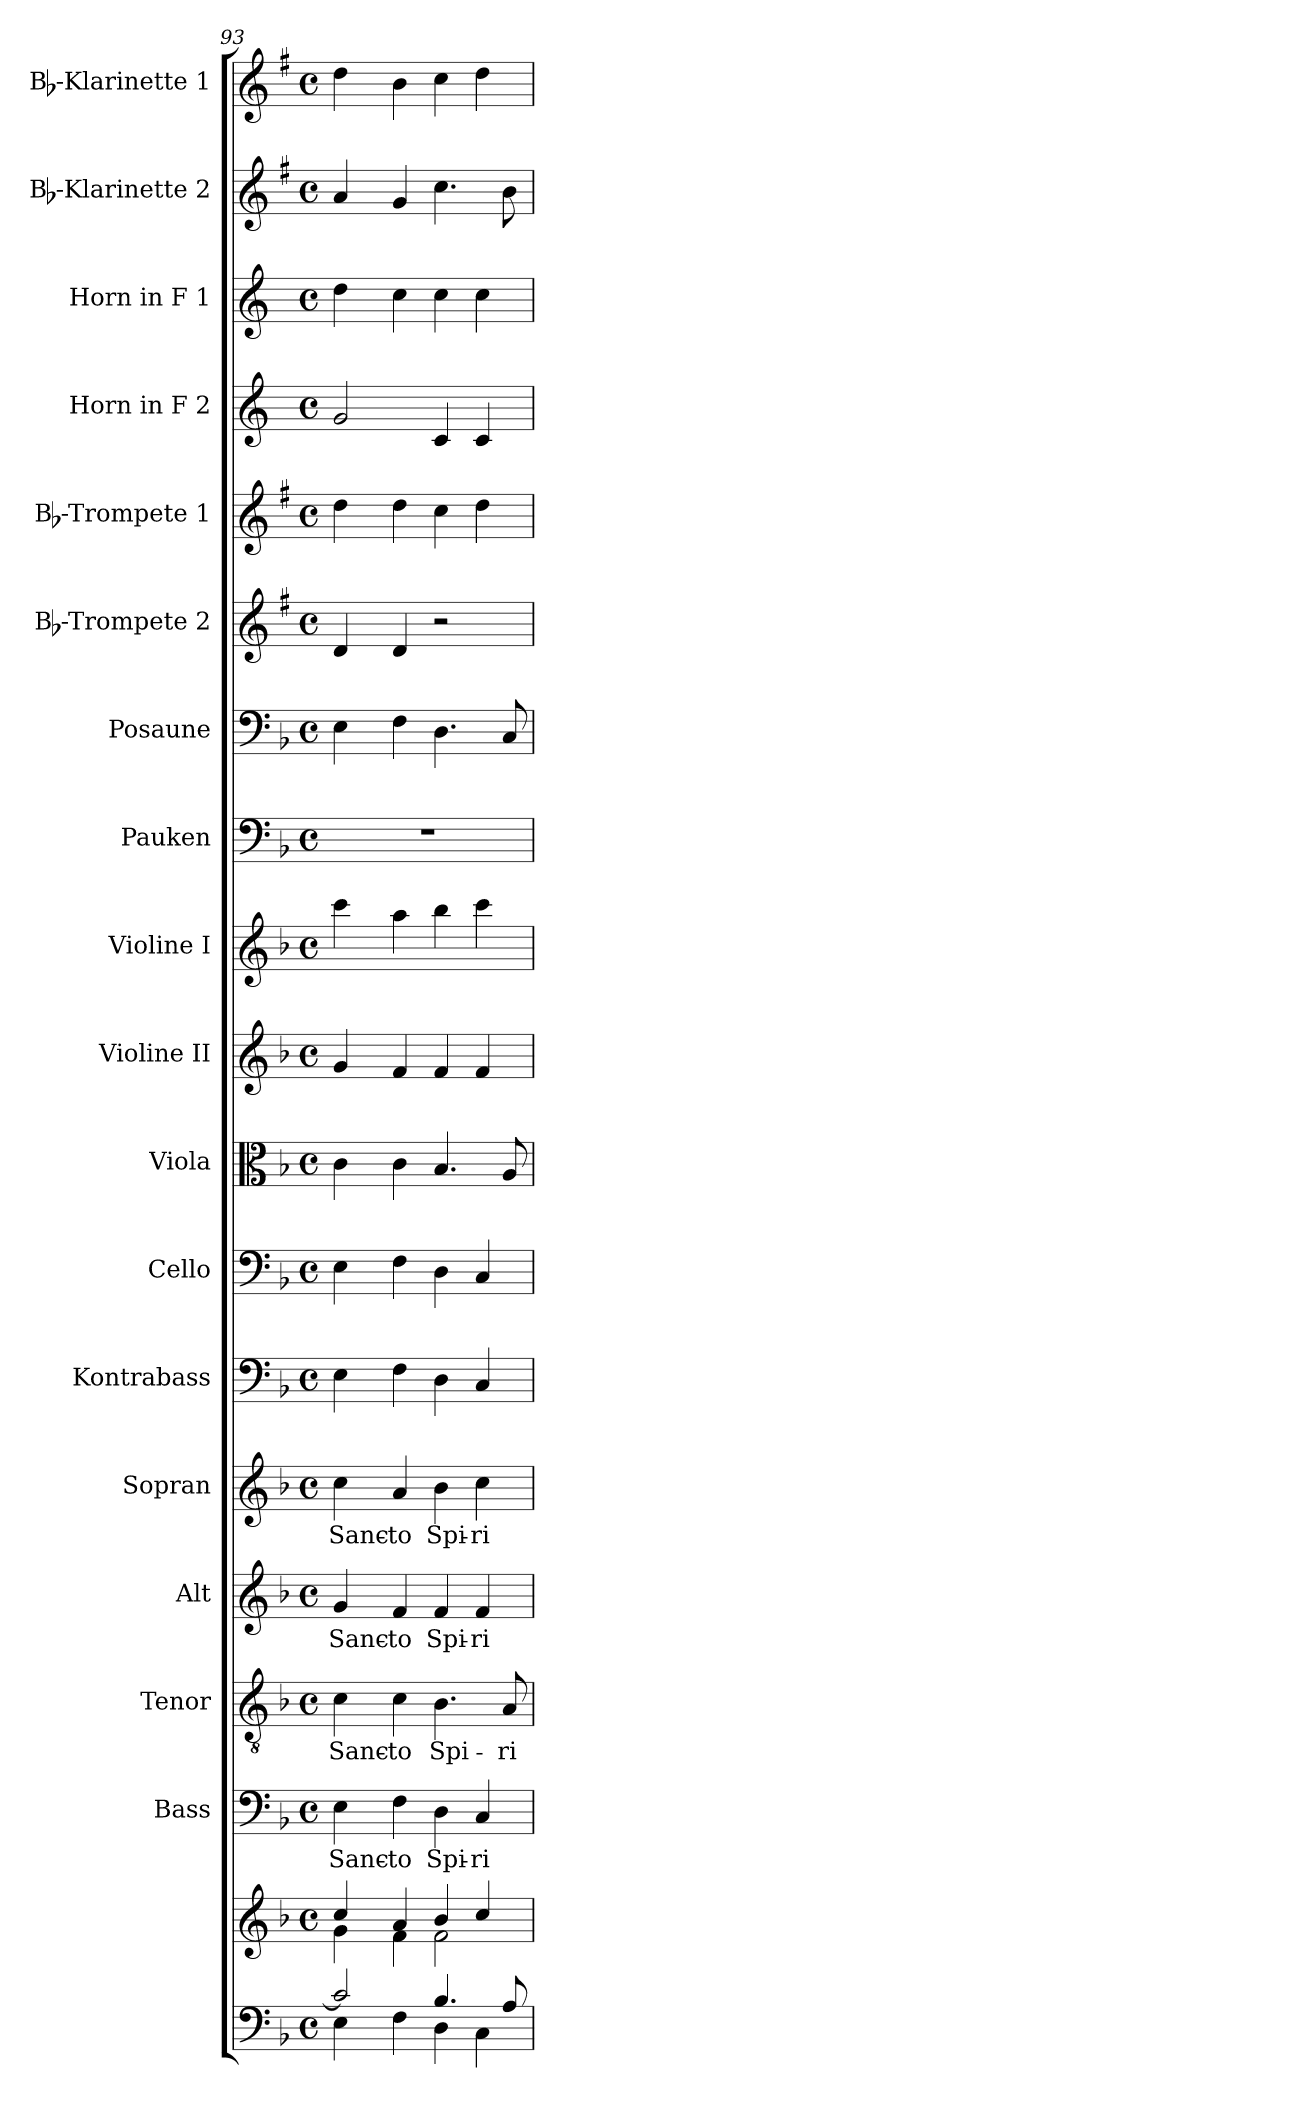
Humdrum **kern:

**kern	**kern	**kern	**text	**kern	**text	**kern	**text	**kern	**text	**kern	**kern	**kern	**kern	**kern	**kern	**kern	**kern	**kern	**kern	**kern	**kern	**kern
*part18	*part18	*part17	*part17	*part16	*part16	*part15	*part15	*part14	*part14	*part13	*part12	*part11	*part10	*part9	*part8	*part7	*part6	*part5	*part4	*part3	*part2	*part1
*staff19	*staff18	*staff17	*staff17	*staff16	*staff16	*staff15	*staff15	*staff14	*staff14	*staff13	*staff12	*staff11	*staff10	*staff9	*staff8	*staff7	*staff6	*staff5	*staff4	*staff3	*staff2	*staff1
*	*	*I"Bass	*	*I"Tenor	*	*I"Alt	*	*I"Sopran	*	*I"Kontrabass	*I"Cello	*I"Viola	*I"Violine II	*I"Violine I	*I"Pauken	*I"Posaune	*I"Bb-Trompete 2	*I"Bb-Trompete 1	*I"Horn in F 2	*I"Horn in F 1	*I"Bb-Klarinette 2	*I"Bb-Klarinette 1
*	*	*I'B.	*	*I'T.	*	*I'A.	*	*I'S.	*	*I'Kb.	*	*I'Vla.	*I'Vl. II	*I'Vl. I	*I'Pk.	*I'Pos.	*I'Bb Trp. 2	*I'Bb Trp. 1	*	*	*I'Bb Kl. 2	*I'Bb Kl. 1
!!LO:PB:g=z
*clefF4	*clefG2	*clefF4	*	*clefGv2	*	*clefG2	*	*clefG2	*	*clefF4	*clefF4	*clefC3	*clefG2	*clefG2	*clefF4	*clefF4	*clefG2	*clefG2	*clefG2	*clefG2	*clefG2	*clefG2
*	*	*	*	*	*	*	*	*	*	*ITrd7c12	*	*	*	*	*	*	*ITrd1c2	*ITrd1c2	*ITrd4c7	*ITrd4c7	*ITrd1c2	*ITrd1c2
*k[b-]	*k[b-]	*k[b-]	*	*k[b-]	*	*k[b-]	*	*k[b-]	*	*k[b-]	*k[b-]	*k[b-]	*k[b-]	*k[b-]	*k[b-]	*k[b-]	*k[b-]	*k[b-]	*k[b-]	*k[b-]	*k[b-]	*k[b-]
*F:	*F:	*F:	*	*F:	*	*F:	*	*F:	*	*F:	*F:	*F:	*F:	*F:	*F:	*F:	*F:	*F:	*F:	*F:	*F:	*F:
*M4/4	*M4/4	*M4/4	*	*M4/4	*	*M4/4	*	*M4/4	*	*M4/4	*M4/4	*M4/4	*M4/4	*M4/4	*M4/4	*M4/4	*M4/4	*M4/4	*M4/4	*M4/4	*M4/4	*M4/4
*met(c)	*met(c)	*met(c)	*	*met(c)	*	*met(c)	*	*met(c)	*	*met(c)	*met(c)	*met(c)	*met(c)	*met(c)	*met(c)	*met(c)	*met(c)	*met(c)	*met(c)	*met(c)	*met(c)	*met(c)
=93	=93	=93	=93	=93	=93	=93	=93	=93	=93	=93	=93	=93	=93	=93	=93	=93	=93	=93	=93	=93	=93	=93
*^	*^	*	*	*	*	*	*	*	*	*	*	*	*	*	*	*	*	*	*	*	*	*
!	!	!	!	!	!LO:LY:b	!	!LO:LY:b	!	!LO:LY:b	!	!LO:LY:b	!	!	!	!	!	!	!	!	!	!	!	!	!
2c/]	4E\	4cc/	4g\	4E\	Sanc-	4c\	Sanc-	4g/	Sanc-	4cc\	Sanc-	4EE\	4E\	4c\	4g/	4ccc\	1r	4E\	4c/	4cc\	2c/	4g\	4g/	4cc\
!	!	!	!	!	!LO:LY:b	!	!LO:LY:b	!	!LO:LY:b	!	!LO:LY:b	!	!	!	!	!	!	!	!	!	!	!	!	!
.	4F\	4a/	4f\	4F\	-to	4c\	-to	4f/	-to	4a/	-to	4FF\	4F\	4c\	4f/	4aa\	.	4F\	4c/	4cc\	.	4f\	4f/	4a\
!	!	!	!	!	!LO:LY:b	!	!LO:LY:b	!	!LO:LY:b	!	!LO:LY:b	!	!	!	!	!	!	!	!	!	!	!	!	!
4.B-/	4D\	4b-/	2f\	4D\	Spi-	4.B-\	Spi-	4f/	Spi-	4b-\	Spi-	4DD\	4D\	4.B-/	4f/	4bb-\	.	4.D\	2r	4b-\	4F/	4f\	4.b-\	4b-\
!	!	!	!	!	!LO:LY:b	!	!	!	!LO:LY:b	!	!LO:LY:b	!	!	!	!	!	!	!	!	!	!	!	!	!
.	4C\	4cc/	.	4C/	-ri-	.	.	4f/	-ri-	4cc\	-ri-	4CC/	4C/	.	4f/	4ccc\	.	.	.	4cc\	4F/	4f\	.	4cc\
!	!	!	!	!	!	!	!LO:LY:b	!	!	!	!	!	!	!	!	!	!	!	!	!	!	!	!	!
8A/	.	.	.	.	.	8A/	-ri-	.	.	.	.	.	.	8A/	.	.	.	8C/	.	.	.	.	8a\	.
*v	*v	*	*	*	*	*	*	*	*	*	*	*	*	*	*	*	*	*	*	*	*	*	*	*
*	*v	*v	*	*	*	*	*	*	*	*	*	*	*	*	*	*	*	*	*	*	*	*	*
=	=	=	=	=	=	=	=	=	=	=	=	=	=	=	=	=	=	=	=	=	=	=
*-	*-	*-	*-	*-	*-	*-	*-	*-	*-	*-	*-	*-	*-	*-	*-	*-	*-	*-	*-	*-	*-	*-
